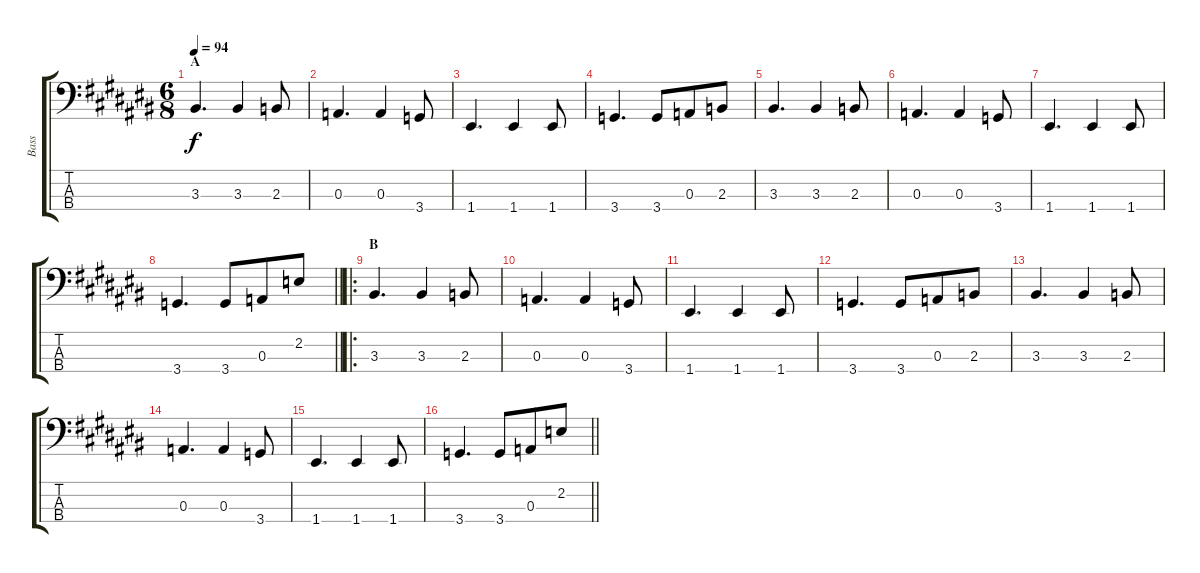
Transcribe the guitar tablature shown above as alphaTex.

\track ("Bass" "Bass") {instrument electricbassfinger}
\staff {score tabs}
\tuning (G2 D2 A1 E1) {hide}
\ts (6 8)
\section ("" "A")
\tempo 94
\clef f4
\ks c#
3.3.4{d dy f instrument electricbassfinger} 3.3.4 2.3.8 |
0.3.4{d} 0.3.4 3.4.8 |
1.4.4{d} 1.4.4 1.4.8 |
3.4.4{d} 3.4.8 0.3.8 2.3.8 |
3.3.4{d} 3.3.4 2.3.8 |
0.3.4{d} 0.3.4 3.4.8 |
1.4.4{d} 1.4.4 1.4.8 |
\barLineRight lightlight
3.4.4{d} 3.4.8 0.3.8 2.2.8 |
\ro
\section ("" "B")
3.3.4{d} 3.3.4 2.3.8 |
0.3.4{d} 0.3.4 3.4.8 |
1.4.4{d} 1.4.4 1.4.8 |
3.4.4{d} 3.4.8 0.3.8 2.3.8 |
3.3.4{d} 3.3.4 2.3.8 |
0.3.4{d} 0.3.4 3.4.8 |
1.4.4{d} 1.4.4 1.4.8 |
\barLineRight lightlight
3.4.4{d} 3.4.8 0.3.8 2.2.8
